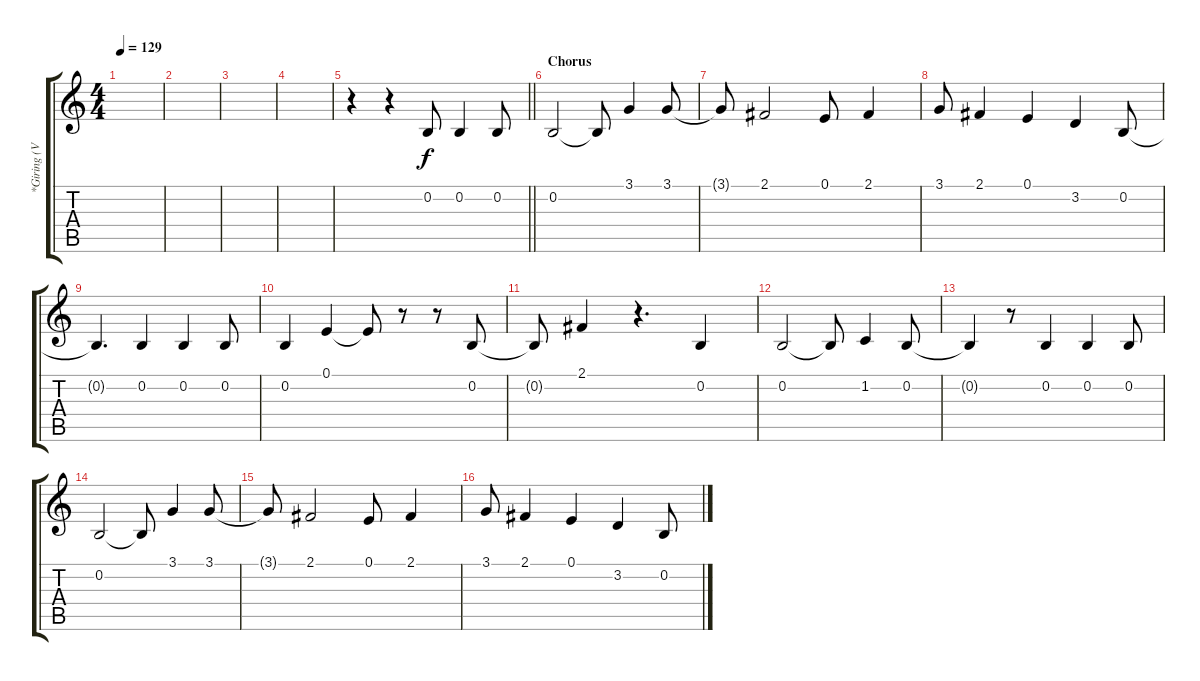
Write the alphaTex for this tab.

\track ("*Giring (Vocal)" "*Giring (V") {instrument oboe}
\staff {score tabs}
\tuning (E4 B3 G3 D3 A2 E2) {hide}
\ts (4 4)
\tempo 129
\clef g2
\ks c
|
|
|
|
\barLineRight lightlight
r.4 r.4 0.2.8 0.2.4 0.2.8 |
\section ("" "Chorus")
0.2.2 0.2{t}.8 3.1.4 3.1.8 |
3.1{t}.8 2.1.2 0.1.8 2.1.4 |
3.1.8 2.1.4 0.1.4 3.2.4 0.2.8 |
0.2{t}.4{d} 0.2.4 0.2.4 0.2.8 |
0.2.4 0.1.4 0.1{t}.8 r.8 r.8 0.2.8 |
0.2{t}.8 2.1.4 r.4{d} 0.2.4 |
0.2.2 0.2{t}.8 1.2.4 0.2.8 |
0.2{t}.4 r.8 0.2.4 0.2.4 0.2.8 |
0.2.2 0.2{t}.8 3.1.4 3.1.8 |
3.1{t}.8 2.1.2 0.1.8 2.1.4 |
3.1.8 2.1.4 0.1.4 3.2.4 0.2.8
